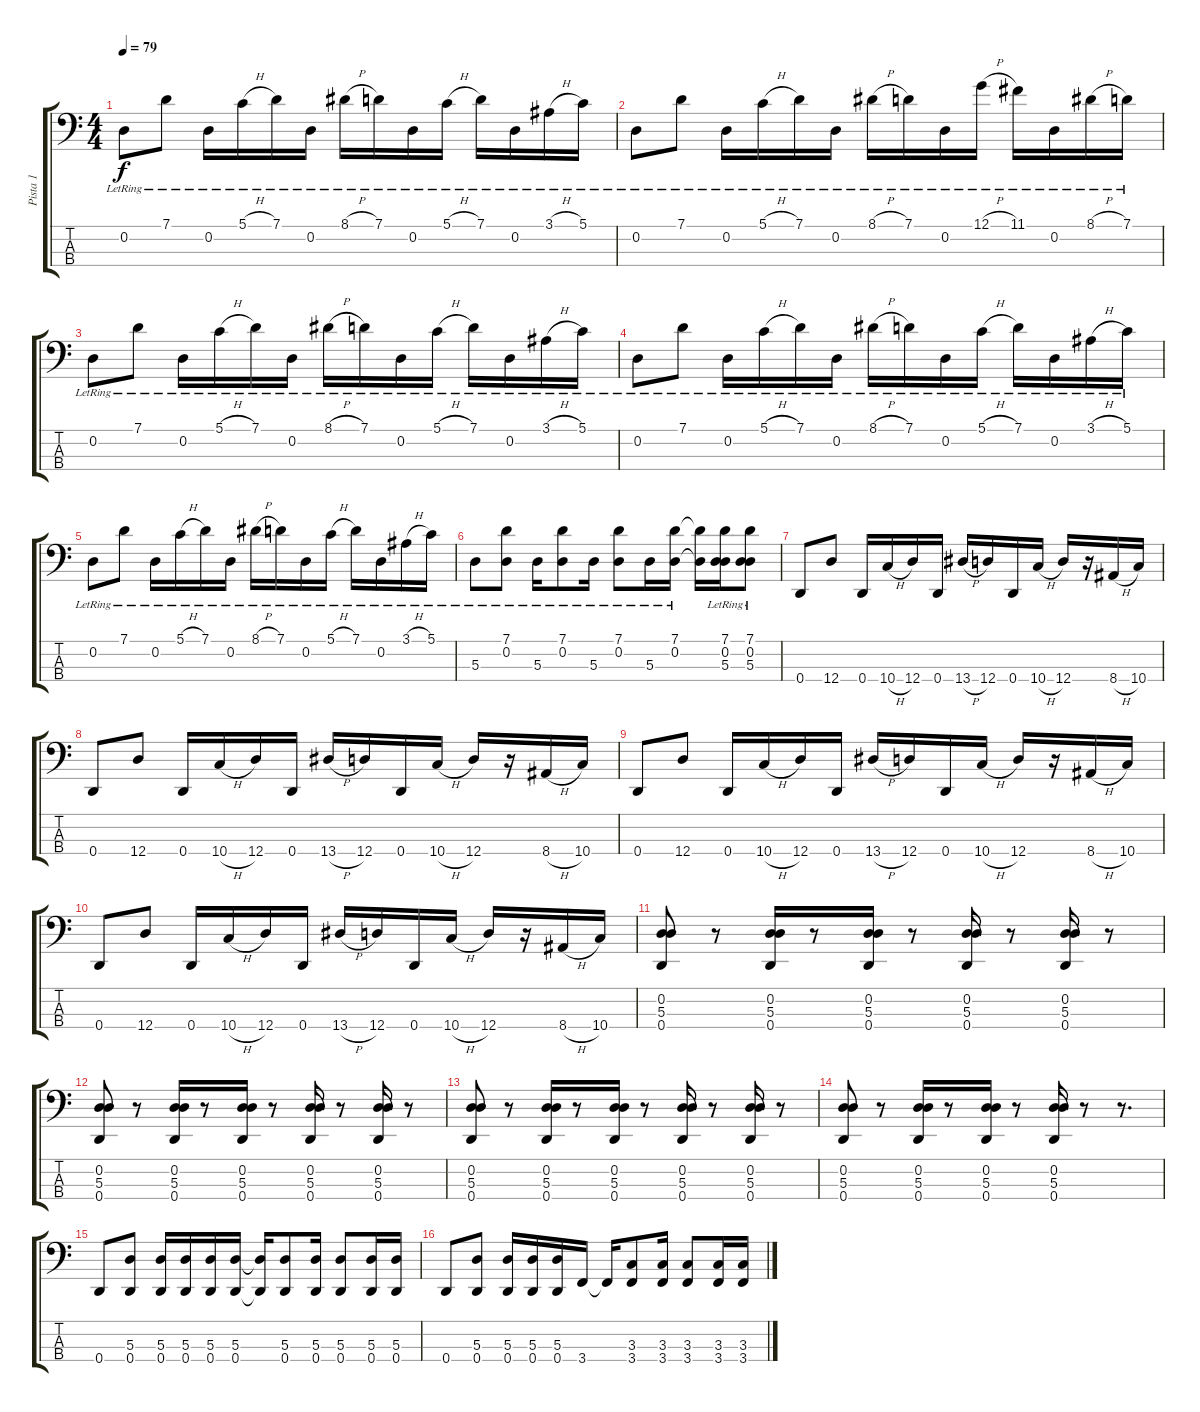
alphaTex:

\track ("Pista 1" "Pista 1") {instrument electricbasspick}
\staff {score tabs}
\tuning (G2 D2 A1 D1) {hide}
\ts (4 4)
\tempo 79
\clef f4
\ks c
0.2{lr}.8{dy f} 7.1{lr}.8 0.2{lr}.16 5.1{h lr}.16 7.1{lr}.16 0.2{lr}.16 8.1{h lr}.16 7.1{lr}.16 0.2{lr}.16 5.1{h lr}.16 7.1{lr}.16 0.2{lr}.16 3.1{h lr}.16 5.1{lr}.16 |
0.2{lr}.8 7.1{lr}.8 0.2{lr}.16 5.1{h lr}.16 7.1{lr}.16 0.2{lr}.16 8.1{h lr}.16 7.1{lr}.16 0.2{lr}.16 12.1{h lr}.16 11.1{lr}.16 0.2{lr}.16 8.1{h lr}.16 7.1{lr}.16 |
0.2{lr}.8 7.1{lr}.8 0.2{lr}.16 5.1{h lr}.16 7.1{lr}.16 0.2{lr}.16 8.1{h lr}.16 7.1{lr}.16 0.2{lr}.16 5.1{h lr}.16 7.1{lr}.16 0.2{lr}.16 3.1{h lr}.16 5.1{lr}.16 |
0.2{lr}.8 7.1{lr}.8 0.2{lr}.16 5.1{h lr}.16 7.1{lr}.16 0.2{lr}.16 8.1{h lr}.16 7.1{lr}.16 0.2{lr}.16 5.1{h lr}.16 7.1{lr}.16 0.2{lr}.16 3.1{h lr}.16 5.1{lr}.16 |
0.2{lr}.8 7.1{lr}.8 0.2{lr}.16 5.1{h lr}.16 7.1{lr}.16 0.2{lr}.16 8.1{h lr}.16 7.1{lr}.16 0.2{lr}.16 5.1{h lr}.16 7.1{lr}.16 0.2{lr}.16 3.1{h lr}.16 5.1{lr}.16 |
5.3{lr}.8 (7.1 0.2{lr}).8 5.3{lr}.16 (7.1 0.2{lr}).8 5.3{lr}.16 (7.1 0.2{lr}).8 5.3{lr}.16 (7.1 0.2{lr}).16 (7.1{t} 0.2{t}).16 (7.1 0.2 5.3{lr}).16 (7.1 0.2{lr} 5.3).8 |
0.4.8 12.4.8 0.4.16 10.4{h}.16 12.4.16 0.4.16 13.4{h}.16 12.4.16 0.4.16 10.4{h}.16 12.4.16 r.16 8.4{h}.16 10.4.16 |
0.4.8 12.4.8 0.4.16 10.4{h}.16 12.4.16 0.4.16 13.4{h}.16 12.4.16 0.4.16 10.4{h}.16 12.4.16 r.16 8.4{h}.16 10.4.16 |
0.4.8 12.4.8 0.4.16 10.4{h}.16 12.4.16 0.4.16 13.4{h}.16 12.4.16 0.4.16 10.4{h}.16 12.4.16 r.16 8.4{h}.16 10.4.16 |
0.4.8 12.4.8 0.4.16 10.4{h}.16 12.4.16 0.4.16 13.4{h}.16 12.4.16 0.4.16 10.4{h}.16 12.4.16 r.16 8.4{h}.16 10.4.16 |
(0.2 5.3 0.4).8 r.8 (0.2 5.3 0.4).16 r.8 (0.2 5.3 0.4).16 r.8 (0.2 5.3 0.4).16 r.8 (0.2 5.3 0.4).16 r.8 |
(0.2 5.3 0.4).8 r.8 (0.2 5.3 0.4).16 r.8 (0.2 5.3 0.4).16 r.8 (0.2 5.3 0.4).16 r.8 (0.2 5.3 0.4).16 r.8 |
(0.2 5.3 0.4).8 r.8 (0.2 5.3 0.4).16 r.8 (0.2 5.3 0.4).16 r.8 (0.2 5.3 0.4).16 r.8 (0.2 5.3 0.4).16 r.8 |
(0.2 5.3 0.4).8 r.8 (0.2 5.3 0.4).16 r.8 (0.2 5.3 0.4).16 r.8 (0.2 5.3 0.4).16 r.8 r.8{d} |
0.4.8 (5.3 0.4).8 (5.3 0.4).16 (5.3 0.4).16 (5.3 0.4).16 (5.3 0.4).16 (5.3{t} 0.4{t}).16 (5.3 0.4).8 (5.3 0.4).16 (5.3 0.4).8 (5.3 0.4).16 (5.3 0.4).16 |
0.4.8 (5.3 0.4).8 (5.3 0.4).16 (5.3 0.4).16 (5.3 0.4).16 3.4.16 3.4{t}.16 (3.3 3.4).8 (3.3 3.4).16 (3.3 3.4).8 (3.3 3.4).16 (3.3 3.4).16
